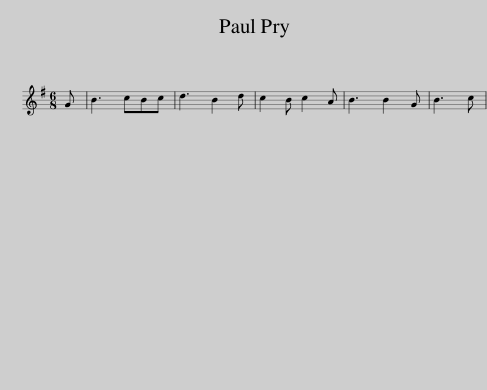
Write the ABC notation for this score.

X:1
L:1/8
M:6/8
I:linebreak $
K:G
V:1 treble
V:1
 G | B3 cBc | d3 B2 d | c2 B c2 A | B3 B2 G | %5
 B3 c | %6
